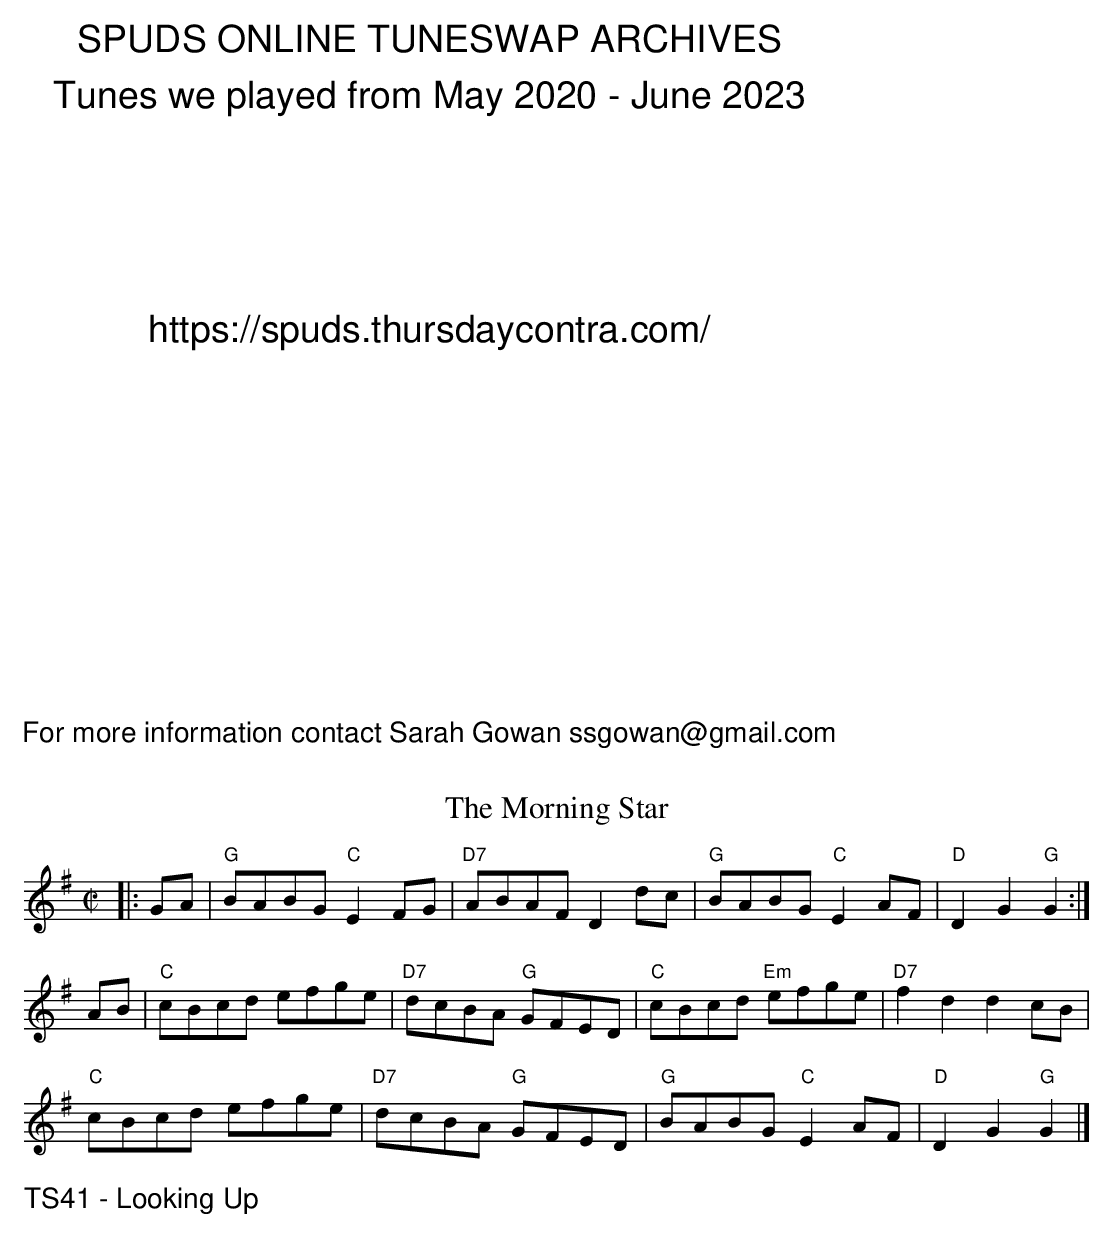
X:1
T:Morning Star, The
M:C|
L:1/8
K:G
|: GA|"G"BABG "C"E2FG | "D7"ABAF D2dc | "G"BABG "C"E2AF | "D"D2G2 "G"G2 :|
 AB|"C"cBcd efge | "D7"dcBA "G"GFED | "C"cBcd "Em"efge | "D7"f2d2 d2cB |
 "C"cBcd efge | "D7"dcBA "G"GFED | "G"BABG "C"E2AF | "D"D2G2 "G"G2 |]
